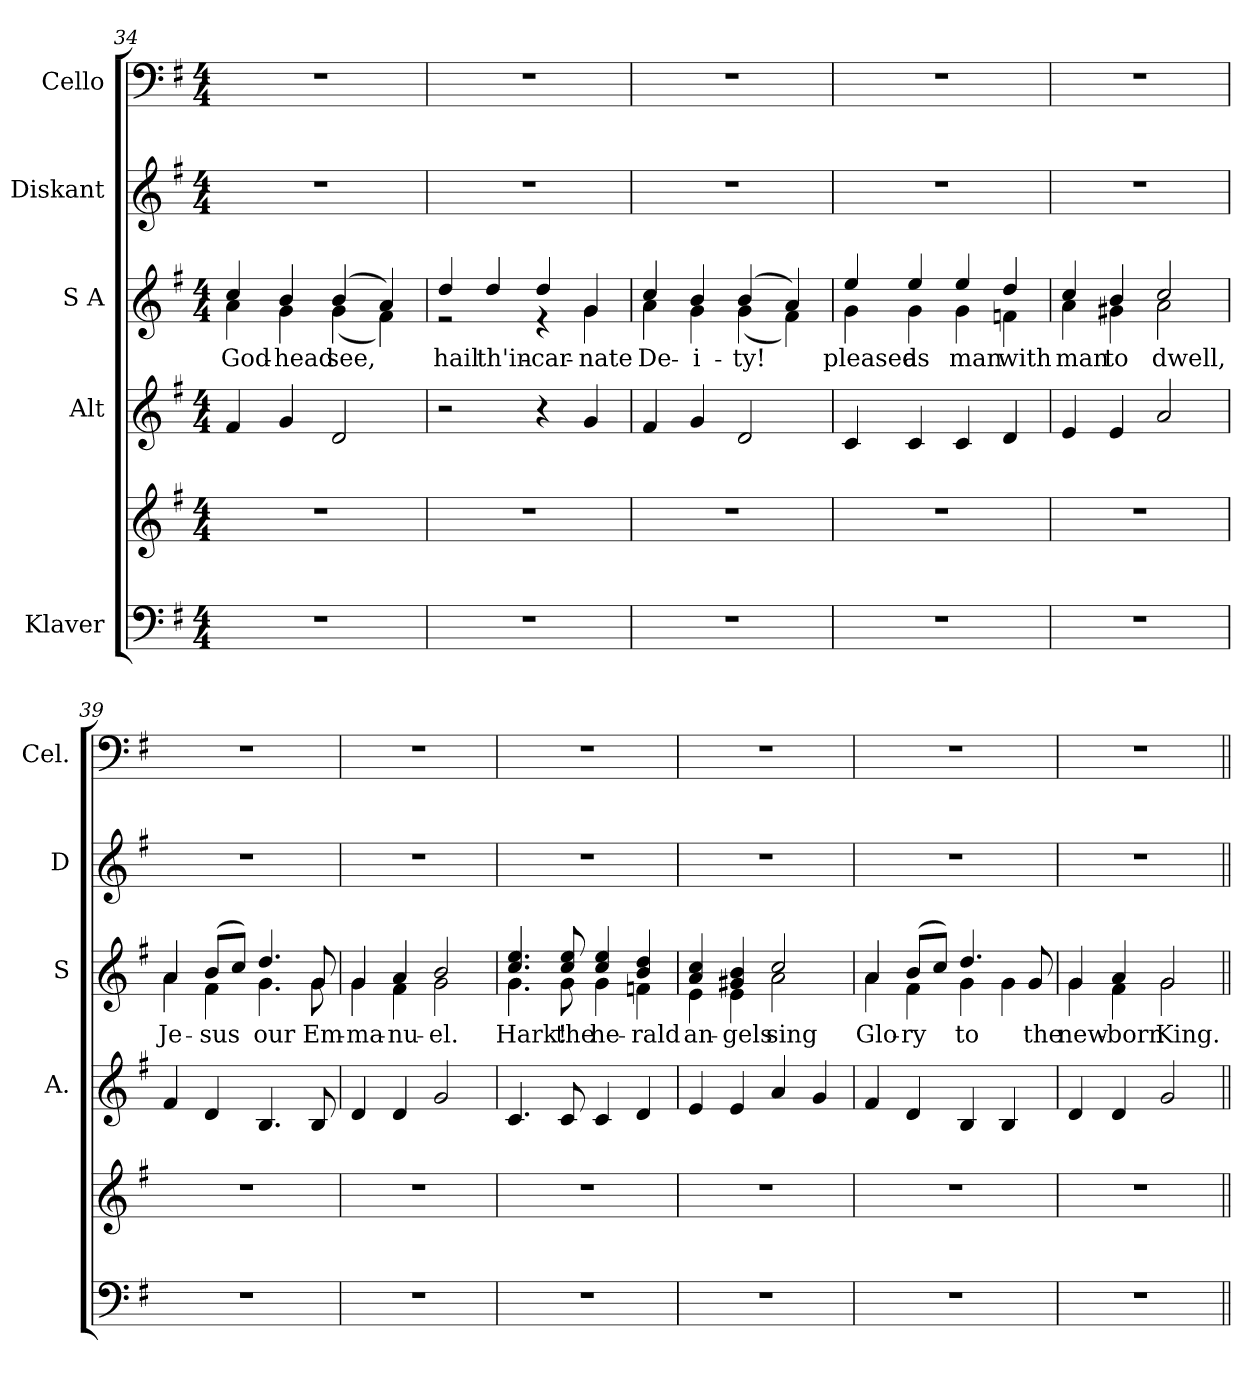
**kern	**kern	**kern	**kern	**text	**kern	**kern
*part5	*part5	*part4	*part3	*part3	*part2	*part1
*staff6	*staff5	*staff4	*staff3	*staff3	*staff2	*staff1
*I"Klaver	*	*I"Alt	*I"S A	*	*I"Diskant	*I"Cello
*	*	*I'A.	*I'S	*	*I'D	*I'Cel.
*clefF4	*clefG2	*clefG2	*clefG2	*	*clefG2	*clefF4
*k[f#]	*k[f#]	*k[f#]	*k[f#]	*	*k[f#]	*k[f#]
*M4/4	*M4/4	*M4/4	*M4/4	*	*M4/4	*M4/4
=34	=34	=34	=34	=34	=34	=34
*	*	*	*^	*	*	*
1r	1r	4f#/	4cc/	4a\	God-	1r	1r
.	.	4g/	4b/	4g\	-head	.	.
.	.	2d/	(>4b/	(<4g\	see,	.	.
.	.	.	4a/)	4f#\)	.	.	.
!!LO:PB:g=z
=35	=35	=35	=35	=35	=35	=35	=35
1r	1r	2r	4dd/	2r	hail	1r	1r
.	.	.	4dd/	.	th'in-	.	.
.	.	4r	4dd/	4r	-car-	.	.
.	.	4g/	4g/	4g\	-nate	.	.
=36	=36	=36	=36	=36	=36	=36	=36
1r	1r	4f#/	4cc/	4a\	De-	1r	1r
.	.	4g/	4b/	4g\	-i-	.	.
.	.	2d/	(>4b/	(<4g\	-ty!	.	.
.	.	.	4a/)	4f#\)	.	.	.
=37	=37	=37	=37	=37	=37	=37	=37
1r	1r	4c/	4ee/	4g\	pleased	1r	1r
.	.	4c/	4ee/	4g\	as	.	.
.	.	4c/	4ee/	4g\	man	.	.
.	.	4d/	4dd/	4fn\	with	.	.
=38	=38	=38	=38	=38	=38	=38	=38
1r	1r	4e/	4cc/	4a\	man	1r	1r
.	.	4e/	4b/	4g#X\	to	.	.
.	.	2a/	2cc/	2a\	dwell,	.	.
=39	=39	=39	=39	=39	=39	=39	=39
1r	1r	4f#/	4a/	4a\	Je-	1r	1r
.	.	4d/	(>8b/L	4f#\	-sus	.	.
.	.	.	8cc/J)	.	.	.	.
.	.	4.B/	4.dd/	4.g\	our	.	.
.	.	8B/	8g/	8g\	Em-	.	.
=40	=40	=40	=40	=40	=40	=40	=40
1r	1r	4d/	4g/	4g\	-ma-	1r	1r
.	.	4d/	4a/	4f#\	-nu-	.	.
.	.	2g/	2b/	2g\	-el.	.	.
!!LO:LB:g=z
=41	=41	=41	=41	=41	=41	=41	=41
1r	1r	4.c/	4.cc/ 4.ee/	4.g\	Hark!	1r	1r
.	.	8c/	8cc/ 8ee/	8g\	the	.	.
.	.	4c/	4cc/ 4ee/	4g\	he-	.	.
.	.	4d/	4b/ 4dd/	4fn\	-rald	.	.
=42	=42	=42	=42	=42	=42	=42	=42
1r	1r	4e/	4a/ 4cc/	4e\	an-	1r	1r
.	.	4e/	4g#X/ 4b/	4e\	-gels	.	.
.	.	4a/	2cc/	2a\	sing	.	.
.	.	4g/	.	.	.	.	.
=43	=43	=43	=43	=43	=43	=43	=43
1r	1r	4f#/	4a/	4a\	Glo-	1r	1r
.	.	4d/	(>8b/L	4f#\	-ry	.	.
.	.	.	8cc/J)	.	.	.	.
.	.	4B/	4.dd/	4g\	to	.	.
.	.	4B/	.	4g\	.	.	.
.	.	.	8g/	.	the	.	.
=44	=44	=44	=44	=44	=44	=44	=44
1r	1r	4d/	4g/	4g\	new-	1r	1r
.	.	4d/	4a/	4f#\	-born	.	.
.	.	2g/	2g/	2g\	King.	.	.
*	*	*	*v	*v	*	*	*
=||	=||	=||	=||	=||	=||	=||
*-	*-	*-	*-	*-	*-	*-
